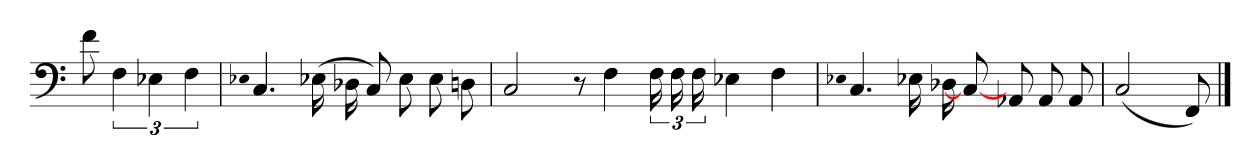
**kern
*part1
*staff1
*clefF4
*k[]
=
8f
6F
6E-X
6F
=1
qE-X
4.C
(16E-X
16D-X
8C)
8E-
8E-
8Dn
=2
2C
8r
4F
24F
24F
24F
4E-X
4F
=3
qE-X
4.C
16E-X
16D-X
8C_
8AA-X
8AA-
8AA-
=4
(2C
8FF)
==
*-
